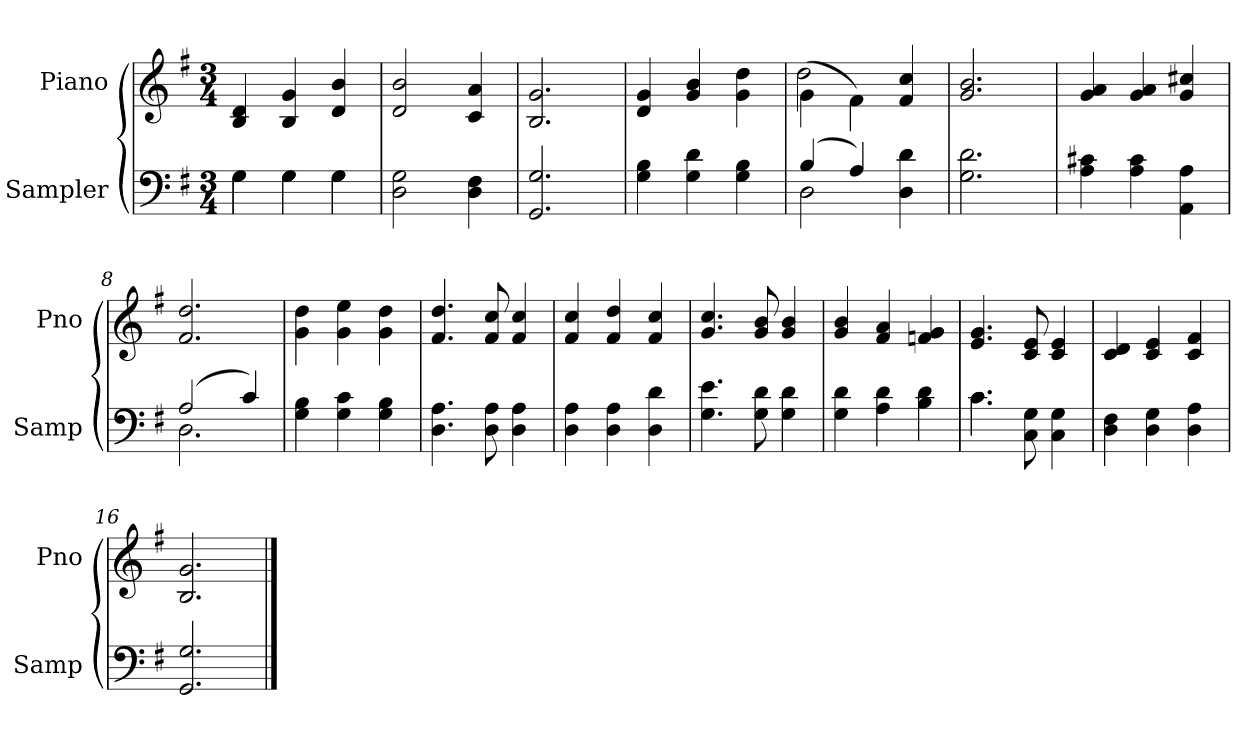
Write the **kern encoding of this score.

**kern	**kern
*part2	*part1
*staff2	*staff1
*I"Sampler	*I"Piano
*I'Samp	*I'Pno
*clefF4	*clefG2
*k[f#]	*k[f#]
*G:	*G:
*M3/4	*M3/4
=1	=1
*^	*
4G\	4G	4B 4d
4G\	4G	4B 4g
4G\	4G	4d 4b
*v	*v	*
=2	=2
2D 2G	2d 2b
4D 4F#	4c 4a
=3	=3
2.GG 2.G	2.B 2.g
=4	=4
4G 4B	4d 4g
4G 4d	4g 4b
4G 4B	4g 4dd
=5	=5
*^	*^
(4B/	2D	(4g\	2dd
4A/)	.	4f#\)	.
4D 4d	4ryy	4f# 4cc	4ryy
*v	*v	*	*
*	*v	*v
=6	=6
2.G 2.d	2.g 2.b
=7	=7
4A 4c#X	4g 4a
4A 4c#	4g 4a
4AA 4A	4g 4cc#X
=8	=8
*^	*
(2A/	2.D	2.f# 2.dd
4c/)	.	.
*v	*v	*
=9	=9
4G 4B	4g 4dd
4G 4c	4g 4ee
4G 4B	4g 4dd
=10	=10
4.D 4.A	4.f# 4.dd
8D 8A	8f# 8cc
4D 4A	4f# 4cc
=11	=11
4D 4A	4f# 4cc
4D 4A	4f# 4dd
4D 4d	4f# 4cc
=12	=12
4.G 4.e	4.g 4.cc
8G 8d	8g 8b
4G 4d	4g 4b
=13	=13
4G 4d	4g 4b
4A 4d	4f# 4a
4B 4d	4fn 4g
=14	=14
*^	*
4.c\	4.c	4.e 4.g
8C 8G	4.ryy	8c 8e
4C 4G	.	4c 4e
*v	*v	*
=15	=15
4D 4F#	4c 4d
4D 4G	4c 4e
4D 4A	4c 4f#
=16	=16
2.GG 2.G	2.B 2.g
==	==
*-	*-
